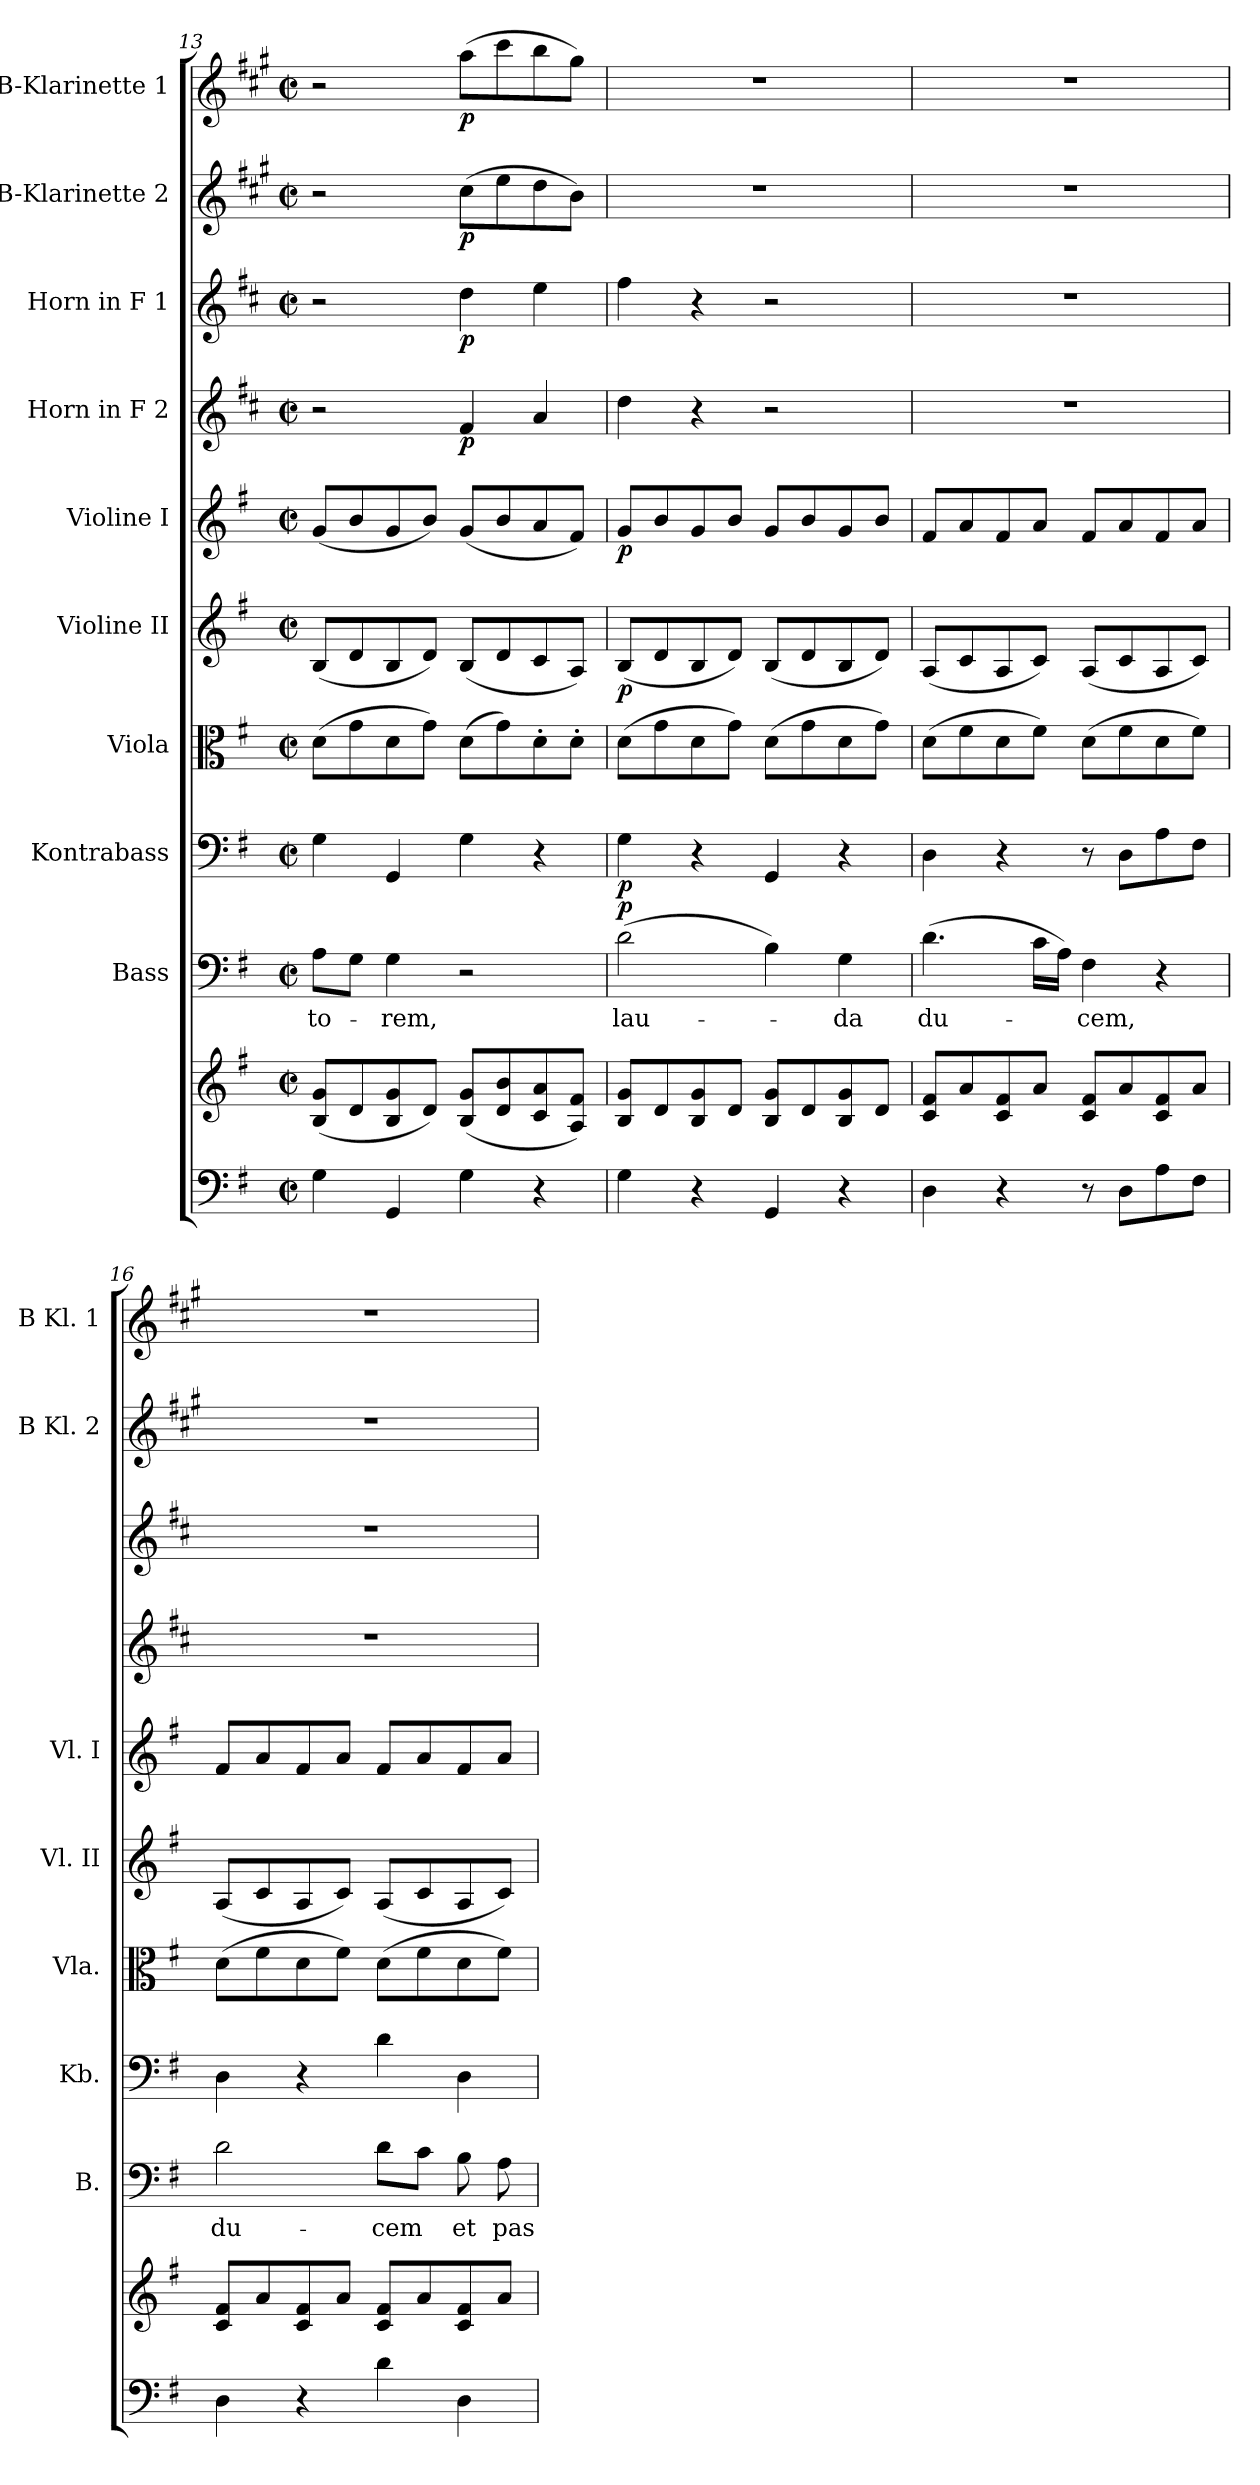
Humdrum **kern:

**kern	**kern	**kern	**text	**dynam	**kern	**dynam	**kern	**kern	**dynam	**kern	**dynam	**kern	**dynam	**kern	**dynam	**kern	**dynam	**kern	**dynam
*part10	*part10	*part9	*part9	*part9	*part8	*part8	*part7	*part6	*part6	*part5	*part5	*part4	*part4	*part3	*part3	*part2	*part2	*part1	*part1
*staff11	*staff10	*staff9	*staff9	*staff9	*staff8	*staff8	*staff7	*staff6	*staff6	*staff5	*staff5	*staff4	*staff4	*staff3	*staff3	*staff2	*staff2	*staff1	*staff1
*	*	*I"Bass	*	*	*I"Kontrabass	*	*I"Viola	*I"Violine II	*	*I"Violine I	*	*I"Horn in F 2	*	*I"Horn in F 1	*	*I"B-Klarinette 2	*	*I"B-Klarinette 1	*
*	*	*I'B.	*	*	*I'Kb.	*	*I'Vla.	*I'Vl. II	*	*I'Vl. I	*	*	*	*	*	*I'B Kl. 2	*	*I'B Kl. 1	*
!!LO:PB:g=z
*clefF4	*clefG2	*clefF4	*	*	*clefF4	*	*clefC3	*clefG2	*	*clefG2	*	*clefG2	*	*clefG2	*	*clefG2	*	*clefG2	*
*	*	*	*	*	*ITrd7c12	*	*	*	*	*	*	*ITrd4c7	*	*ITrd4c7	*	*ITrd1c2	*	*ITrd1c2	*
*k[f#]	*k[f#]	*k[f#]	*	*	*k[f#]	*	*k[f#]	*k[f#]	*	*k[f#]	*	*k[f#]	*	*k[f#]	*	*k[f#]	*	*k[f#]	*
*G:	*G:	*G:	*	*	*G:	*	*G:	*G:	*	*G:	*	*G:	*	*G:	*	*G:	*	*G:	*
*M2/2	*M2/2	*M2/2	*	*	*M2/2	*	*M2/2	*M2/2	*	*M2/2	*	*M2/2	*	*M2/2	*	*M2/2	*	*M2/2	*
*met(c|)	*met(c|)	*met(c|)	*	*	*met(c|)	*	*met(c|)	*met(c|)	*	*met(c|)	*	*met(c|)	*	*met(c|)	*	*met(c|)	*	*met(c|)	*
=13	=13	=13	=13	=13	=13	=13	=13	=13	=13	=13	=13	=13	=13	=13	=13	=13	=13	=13	=13
!	!	!	!LO:LY:b	!	!	!	!	!	!	!	!	!	!	!	!	!	!	!	!
4G\	(<8B/ 8g/L	8A\L	-to-	.	4GG\	.	(>8d\L	(<8B/L	.	(<8g/L	.	2r	.	2r	.	2r	.	2r	.
.	8d/	8G\J	.	.	.	.	8g\	8d/	.	8b/	.	.	.	.	.	.	.	.	.
!	!	!	!LO:LY:b	!	!	!	!	!	!	!	!	!	!	!	!	!	!	!	!
4GG/	8B/ 8g/	4G\	-rem,	.	4GGG/	.	8d\	8B/	.	8g/	.	.	.	.	.	.	.	.	.
.	8d/J)	.	.	.	.	.	8g\J)	8d/J)	.	8b/J)	.	.	.	.	.	.	.	.	.
!	!	!	!	!	!	!	!	!	!	!	!	!	!LO:DY:b	!	!LO:DY:b	!	!LO:DY:b	!	!LO:DY:b
4G\	(<8B/ 8g/L	2r	.	.	4GG\	.	(>8d\L	(<8B/L	.	(<8g/L	.	4B/	p	4g\	p	(>8b\L	p	(>8gg\L	p
.	8d/ 8b/	.	.	.	.	.	8g\)	8d/	.	8b/	.	.	.	.	.	8dd\	.	8bb\	.
4r	8c/ 8a/	.	.	.	4r	.	8d'>\	8c/	.	8a/	.	4d/	.	4a\	.	8cc\	.	8aa\	.
.	8A/ 8f#/J)	.	.	.	.	.	8d'>\J	8A/J)	.	8f#/J)	.	.	.	.	.	8a\J)	.	8ff#\J)	.
=14	=14	=14	=14	=14	=14	=14	=14	=14	=14	=14	=14	=14	=14	=14	=14	=14	=14	=14	=14
!	!	!	!LO:LY:b	!LO:DY:a	!	!LO:DY:b	!	!	!LO:DY:b	!	!LO:DY:b	!	!	!	!	!	!	!	!
4G\	8B/ 8g/L	(>2d\	lau-	p	4GG\	p	(>8d\L	(<8B/L	p	8g/L	p	4g\	.	4b\	.	1r	.	1r	.
.	8d/	.	.	.	.	.	8g\	8d/	.	8b/	.	.	.	.	.	.	.	.	.
4r	8B/ 8g/	.	.	.	4r	.	8d\	8B/	.	8g/	.	4r	.	4r	.	.	.	.	.
.	8d/J	.	.	.	.	.	8g\J)	8d/J)	.	8b/J	.	.	.	.	.	.	.	.	.
4GG/	8B/ 8g/L	4B\)	.	.	4GGG/	.	(>8d\L	(<8B/L	.	8g/L	.	2r	.	2r	.	.	.	.	.
.	8d/	.	.	.	.	.	8g\	8d/	.	8b/	.	.	.	.	.	.	.	.	.
!	!	!	!LO:LY:b	!	!	!	!	!	!	!	!	!	!	!	!	!	!	!	!
4r	8B/ 8g/	4G\	-da	.	4r	.	8d\	8B/	.	8g/	.	.	.	.	.	.	.	.	.
.	8d/J	.	.	.	.	.	8g\J)	8d/J)	.	8b/J	.	.	.	.	.	.	.	.	.
=15	=15	=15	=15	=15	=15	=15	=15	=15	=15	=15	=15	=15	=15	=15	=15	=15	=15	=15	=15
!	!	!	!LO:LY:b	!	!	!	!	!	!	!	!	!	!	!	!	!	!	!	!
4D\	8c/ 8f#/L	(>4.d\	du-	.	4DD\	.	(>8d\L	(<8A/L	.	8f#/L	.	1r	.	1r	.	1r	.	1r	.
.	8a/	.	.	.	.	.	8f#\	8c/	.	8a/	.	.	.	.	.	.	.	.	.
4r	8c/ 8f#/	.	.	.	4r	.	8d\	8A/	.	8f#/	.	.	.	.	.	.	.	.	.
.	8a/J	16c\LL	.	.	.	.	8f#\J)	8c/J)	.	8a/J	.	.	.	.	.	.	.	.	.
.	.	16A\JJ)	.	.	.	.	.	.	.	.	.	.	.	.	.	.	.	.	.
!	!	!	!LO:LY:b	!	!	!	!	!	!	!	!	!	!	!	!	!	!	!	!
8r	8c/ 8f#/L	4F#\	-cem,	.	8r	.	(>8d\L	(<8A/L	.	8f#/L	.	.	.	.	.	.	.	.	.
8D\L	8a/	.	.	.	8DD\L	.	8f#\	8c/	.	8a/	.	.	.	.	.	.	.	.	.
8A\	8c/ 8f#/	4r	.	.	8AA\	.	8d\	8A/	.	8f#/	.	.	.	.	.	.	.	.	.
8F#\J	8a/J	.	.	.	8FF#\J	.	8f#\J)	8c/J)	.	8a/J	.	.	.	.	.	.	.	.	.
=16	=16	=16	=16	=16	=16	=16	=16	=16	=16	=16	=16	=16	=16	=16	=16	=16	=16	=16	=16
!	!	!	!LO:LY:b	!	!	!	!	!	!	!	!	!	!	!	!	!	!	!	!
4D\	8c/ 8f#/L	2d\	du-	.	4DD\	.	(>8d\L	(<8A/L	.	8f#/L	.	1r	.	1r	.	1r	.	1r	.
.	8a/	.	.	.	.	.	8f#\	8c/	.	8a/	.	.	.	.	.	.	.	.	.
4r	8c/ 8f#/	.	.	.	4r	.	8d\	8A/	.	8f#/	.	.	.	.	.	.	.	.	.
.	8a/J	.	.	.	.	.	8f#\J)	8c/J)	.	8a/J	.	.	.	.	.	.	.	.	.
!	!	!	!LO:LY:b	!	!	!	!	!	!	!	!	!	!	!	!	!	!	!	!
4d\	8c/ 8f#/L	8d\L	-cem	.	4D\	.	(>8d\L	(<8A/L	.	8f#/L	.	.	.	.	.	.	.	.	.
.	8a/	8c\J	.	.	.	.	8f#\	8c/	.	8a/	.	.	.	.	.	.	.	.	.
!	!	!	!LO:LY:b	!	!	!	!	!	!	!	!	!	!	!	!	!	!	!	!
4D\	8c/ 8f#/	8B\	et	.	4DD\	.	8d\	8A/	.	8f#/	.	.	.	.	.	.	.	.	.
!	!	!	!LO:LY:b	!	!	!	!	!	!	!	!	!	!	!	!	!	!	!	!
.	8a/J	8A\	pas-	.	.	.	8f#\J)	8c/J)	.	8a/J	.	.	.	.	.	.	.	.	.
=	=	=	=	=	=	=	=	=	=	=	=	=	=	=	=	=	=	=	=
*-	*-	*-	*-	*-	*-	*-	*-	*-	*-	*-	*-	*-	*-	*-	*-	*-	*-	*-	*-
